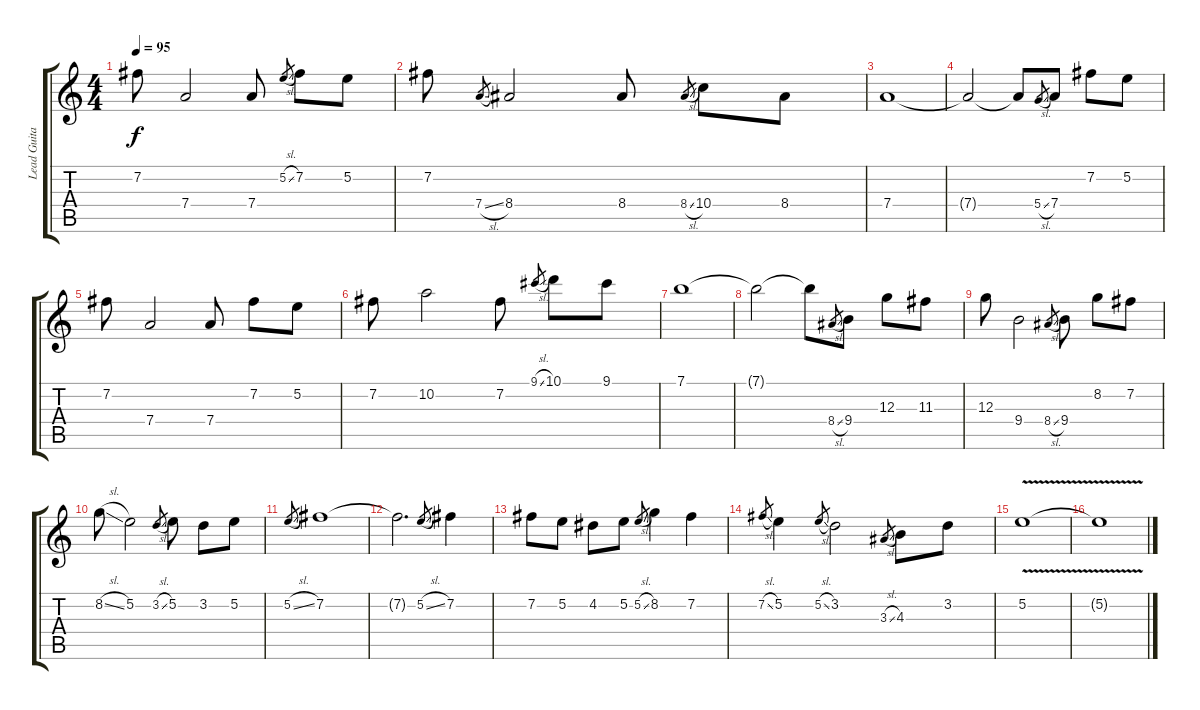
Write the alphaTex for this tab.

\track ("Lead Guitar" "Lead Guita") {instrument acousticguitarsteel}
\staff {score tabs}
\tuning (E4 B3 G3 D3 A2 E2) {hide}
\ts (4 4)
\tempo 95
\clef g2
\ks c
7.2.8{dy f} 7.4.2 7.4.8 5.2{sl}.8{gr} 7.2.8 5.2.8 |
7.2.8 7.4{sl}.8{gr} 8.4.2 8.4.8 8.4{sl}.8{gr} 10.4.8 8.4.8 |
7.4.1 |
7.4{t}.2 7.4{t}.8 5.4{sl}.8{gr} 7.4.8 7.2.8 5.2.8 |
7.2.8 7.4.2 7.4.8 7.2.8 5.2.8 |
7.2.8 10.2.2 7.2.8 9.1{sl}.8{gr} 10.1.8 9.1.8 |
7.1.1 |
7.1{t}.2 7.1{t}.8 8.4{sl}.8{gr} 9.4.8 12.3.8 11.3.8 |
12.3.8 9.4.2 8.4{sl}.8{gr} 9.4.8 8.2.8 7.2.8 |
8.2{sl}.8 5.2.2 3.2{sl}.8{gr} 5.2.8 3.2.8 5.2.8 |
5.2{sl}.8{gr} 7.2.1 |
7.2{t}.2{d} 5.2{sl}.8{gr} 7.2.4 |
7.2.8 5.2.8 4.2.8 5.2.8 5.2{sl}.8{gr} 8.2.4 7.2.4 |
7.2{sl}.8{gr} 5.2.4 5.2{sl}.8{gr} 3.2.2 3.3{sl}.8{gr} 4.3.8 3.2.8 |
5.2{v}.1 |
5.2{t}.1
